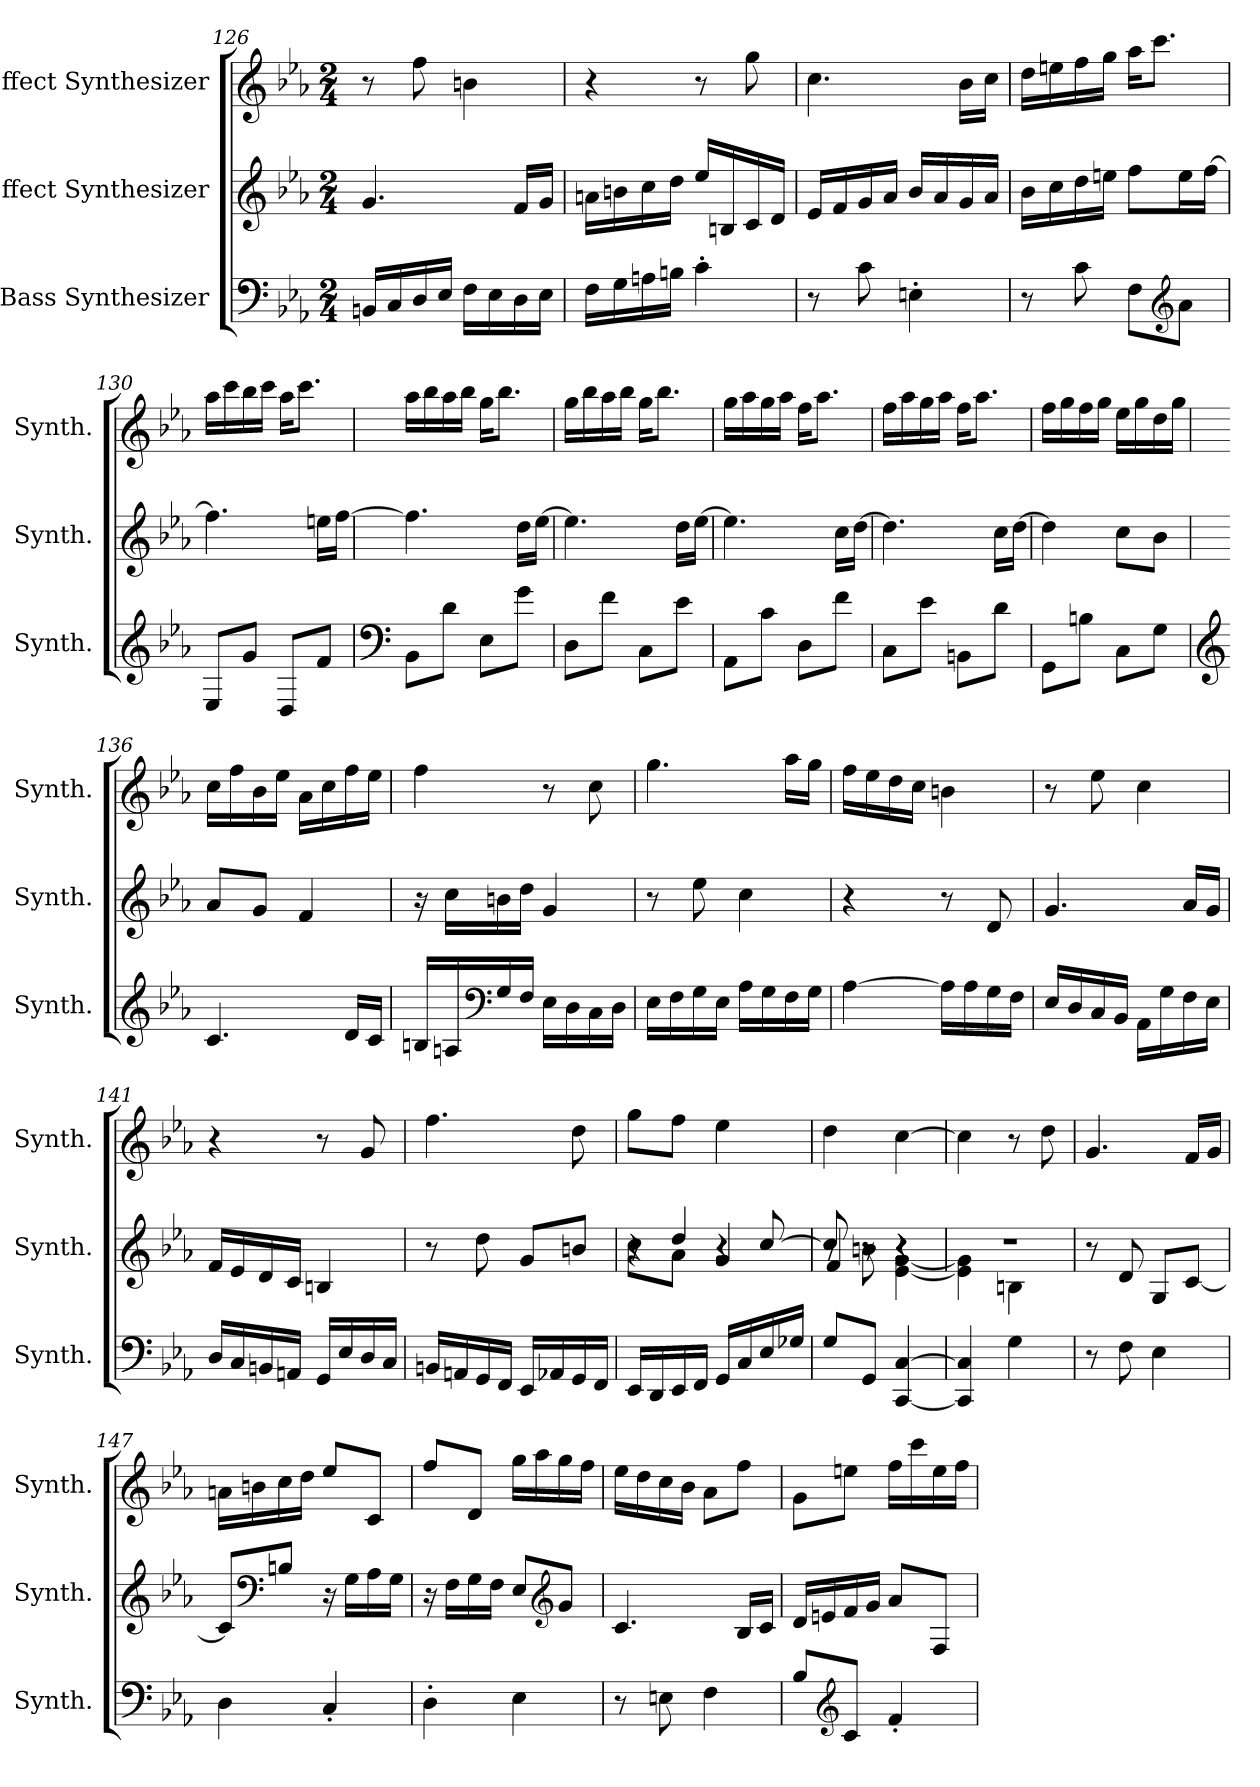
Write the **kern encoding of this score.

**kern	**kern	**kern
*part3	*part2	*part1
*staff3	*staff2	*staff1
*I"Bass Synthesizer	*I"Effect Synthesizer	*I"Effect Synthesizer
*I'Synth.	*I'Synth.	*I'Synth.
*clefF4	*clefG2	*clefG2
*k[b-e-a-]	*k[b-e-a-]	*k[b-e-a-]
*M2/4	*M2/4	*M2/4
=126	=126	=126
16BBn/LL	4.g/	8r
16C/	.	.
16D/	.	8ff\
16E-/JJ	.	.
16F\LL	.	4bn\
16E-\	.	.
16D\	16f/LL	.
16E-\JJ	16g/JJ	.
=127	=127	=127
16F\LL	16an\LL	4r
16G\	16bn\	.
16An\	16cc\	.
16Bn\JJ	16dd\JJ	.
4c'\	16ee-/LL	8r
.	16Bn/	.
.	16c/	8gg\
.	16d/JJ	.
!!LO:LB:g=z
=128	=128	=128
8r	16e-/LL	4.cc\
.	16f/	.
8c\	16g/	.
.	16a-/JJ	.
4En'\	16b-/LL	.
.	16a-/	.
.	16g/	16b-\LL
.	16a-/JJ	16cc\JJ
=129	=129	=129
8r	16b-\LL	16dd\LL
.	16cc\	16een\
8c\	16dd\	16ff\
.	16een\JJ	16gg\JJ
8F\L	8ff\L	16aa-\KL
.	.	8.ccc\J
*clefG2	*	*
8a-\J	16ee\L	.
.	[16ff\JJ	.
=130	=130	=130
8E-/L	4.ff\]	16aa-\LL
.	.	16ccc\
8g/J	.	16bb-\
.	.	16ccc\JJ
8D/L	.	16aa-\KL
.	.	8.ccc\J
8f/J	16een\LL	.
.	[16ff\JJ	.
=131	=131	=131
*clefF4	*	*
8BB-\L	4.ff\]	16aa-\LL
.	.	16bb-\
8d\J	.	16aa-\
.	.	16bb-\JJ
8E-\L	.	16gg\KL
.	.	8.bb-\J
8g\J	16dd\LL	.
.	[16ee-\JJ	.
!!LO:LB:g=z
=132	=132	=132
8D\L	4.ee-\]	16gg\LL
.	.	16bb-\
8f\J	.	16aa-\
.	.	16bb-\JJ
8C\L	.	16gg\KL
.	.	8.bb-\J
8e-\J	16dd\LL	.
.	[16ee-\JJ	.
=133	=133	=133
8AA-\L	4.ee-\]	16gg\LL
.	.	16aa-\
8c\J	.	16gg\
.	.	16aa-\JJ
8D\L	.	16ff\KL
.	.	8.aa-\J
8f\J	16cc\LL	.
.	[16dd\JJ	.
=134	=134	=134
8C\L	4.dd\]	16ff\LL
.	.	16aa-\
8e-\J	.	16gg\
.	.	16aa-\JJ
8BBn\L	.	16ff\KL
.	.	8.aa-\J
8d\J	16cc\LL	.
.	[16dd\JJ	.
=135	=135	=135
8GG\L	4dd\]	16ff\LL
.	.	16gg\
8Bn\J	.	16ff\
.	.	16gg\JJ
8C\L	8cc\L	16ee-\LL
.	.	16gg\
8G\J	8b-\J	16dd\
.	.	16gg\JJ
=136	=136	=136
*clefG2	*	*
4.c/	8a-/L	16cc\LL
.	.	16ff\
.	8g/J	16b-\
.	.	16ee-\JJ
.	4f/	16a-\LL
.	.	16cc\
16d/LL	.	16ff\
16c/JJ	.	16ee-\JJ
!!LO:LB:g=z
=137	=137	=137
16Bn/LL	16r	4ff\
16An/	16cc\LL	.
*clefF4	*	*
16G/	16bn\	.
16F/JJ	16dd\JJ	.
16E-\LL	4g/	8r
16D\	.	.
16C\	.	8cc\
16D\JJ	.	.
=138	=138	=138
16E-\LL	8r	4.gg\
16F\	.	.
16G\	8ee-\	.
16E-\JJ	.	.
16A-\LL	4cc\	.
16G\	.	.
16F\	.	16aa-\LL
16G\JJ	.	16gg\JJ
=139	=139	=139
[4A-\	4r	16ff\LL
.	.	16ee-\
.	.	16dd\
.	.	16cc\JJ
16A-\LL]	8r	4bn\
16A-\	.	.
16G\	8d/	.
16F\JJ	.	.
=140	=140	=140
16E-/LL	4.g/	8r
16D/	.	.
16C/	.	8ee-\
16BB-/JJ	.	.
16AA-\LL	.	4cc\
16G\	.	.
16F\	16a-/LL	.
16E-\JJ	16g/JJ	.
!!LO:PB:g=z
=141	=141	=141
16D/LL	16f/LL	4r
16C/	16e-/	.
16BBn/	16d/	.
16AAn/JJ	16c/JJ	.
16GG/LL	4Bn/	8r
16E-/	.	.
16D/	.	8g/
16C/JJ	.	.
=142	=142	=142
16BBn/LL	8r	4.ff\
16AAn/	.	.
16GG/	8dd\	.
16FF/JJ	.	.
16EE-/LL	8g/L	.
16AA-X/	.	.
16GG/	8bn/J	8dd\
16FF/JJ	.	.
=143	=143	=143
*	*^	*
*	*	*^	*
16EE-/LL	8r	8cc\L	4r	8gg\L
16DD/	.	.	.	.
16EE-/	4dd/	8a-\J	.	8ff\J
16FF/JJ	.	.	.	.
*	*	*	*	*MM96
16GG/LL	.	4r	4g/	4ee-\
16C/	.	.	.	.
16E-/	[8cc/	.	.	.
16G-X/JJ	.	.	.	.
=144	=144	=144	=144	=144
*	*	*	*	*MM92
8G/L	8cc/]	8r	4f/	4dd\
8GG/J	8r	8bn\	.	.
[4CC/ [4C/	4r	[4e-\ [4g\	4r	[4cc\
*	*	*v	*v	*
=145	=145	=145	=145
4CC/] 4C/]	2r	4e-\] 4g\]	4cc\]
4G\	.	4Bn\	8r
.	.	.	8dd\
*	*v	*v	*
!!LO:LB:g=z
=146	=146	=146
8r	8r	4.g/
8F\	8d/	.
4E-\	8G/L	.
.	[8c/J	16f/LL
.	.	16g/JJ
=147	=147	=147
4D\	8c/L]	16an\LL
.	.	16bn\
*	*clefF4	*
.	8Bn/J	16cc\
.	.	16dd\JJ
4C'/	16r	8ee-/L
.	16G\LL	.
.	16A-\	8c/J
.	16G\JJ	.
=148	=148	=148
4D'\	16r	8ff/L
.	16F\LL	.
.	16G\	8d/J
.	16F\JJ	.
4E-\	8E-/L	16gg\LL
.	.	16aa-\
*	*clefG2	*
.	8g/J	16gg\
.	.	16ff\JJ
=149	=149	=149
8r	4.c/	16ee-\LL
.	.	16dd\
8En\	.	16cc\
.	.	16b-\JJ
4F\	.	8a-\L
.	16B-/LL	8ff\J
.	16c/JJ	.
!!LO:LB:g=z
=150	=150	=150
8B-/L	16d/LL	8g\L
.	16en/	.
*clefG2	*	*
8c/J	16f/	8een\J
.	16g/JJ	.
4f'/	8a-/L	16ff\LL
.	.	16ccc\
.	8F/J	16ee\
.	.	16ff\JJ
=	=	=
*-	*-	*-
